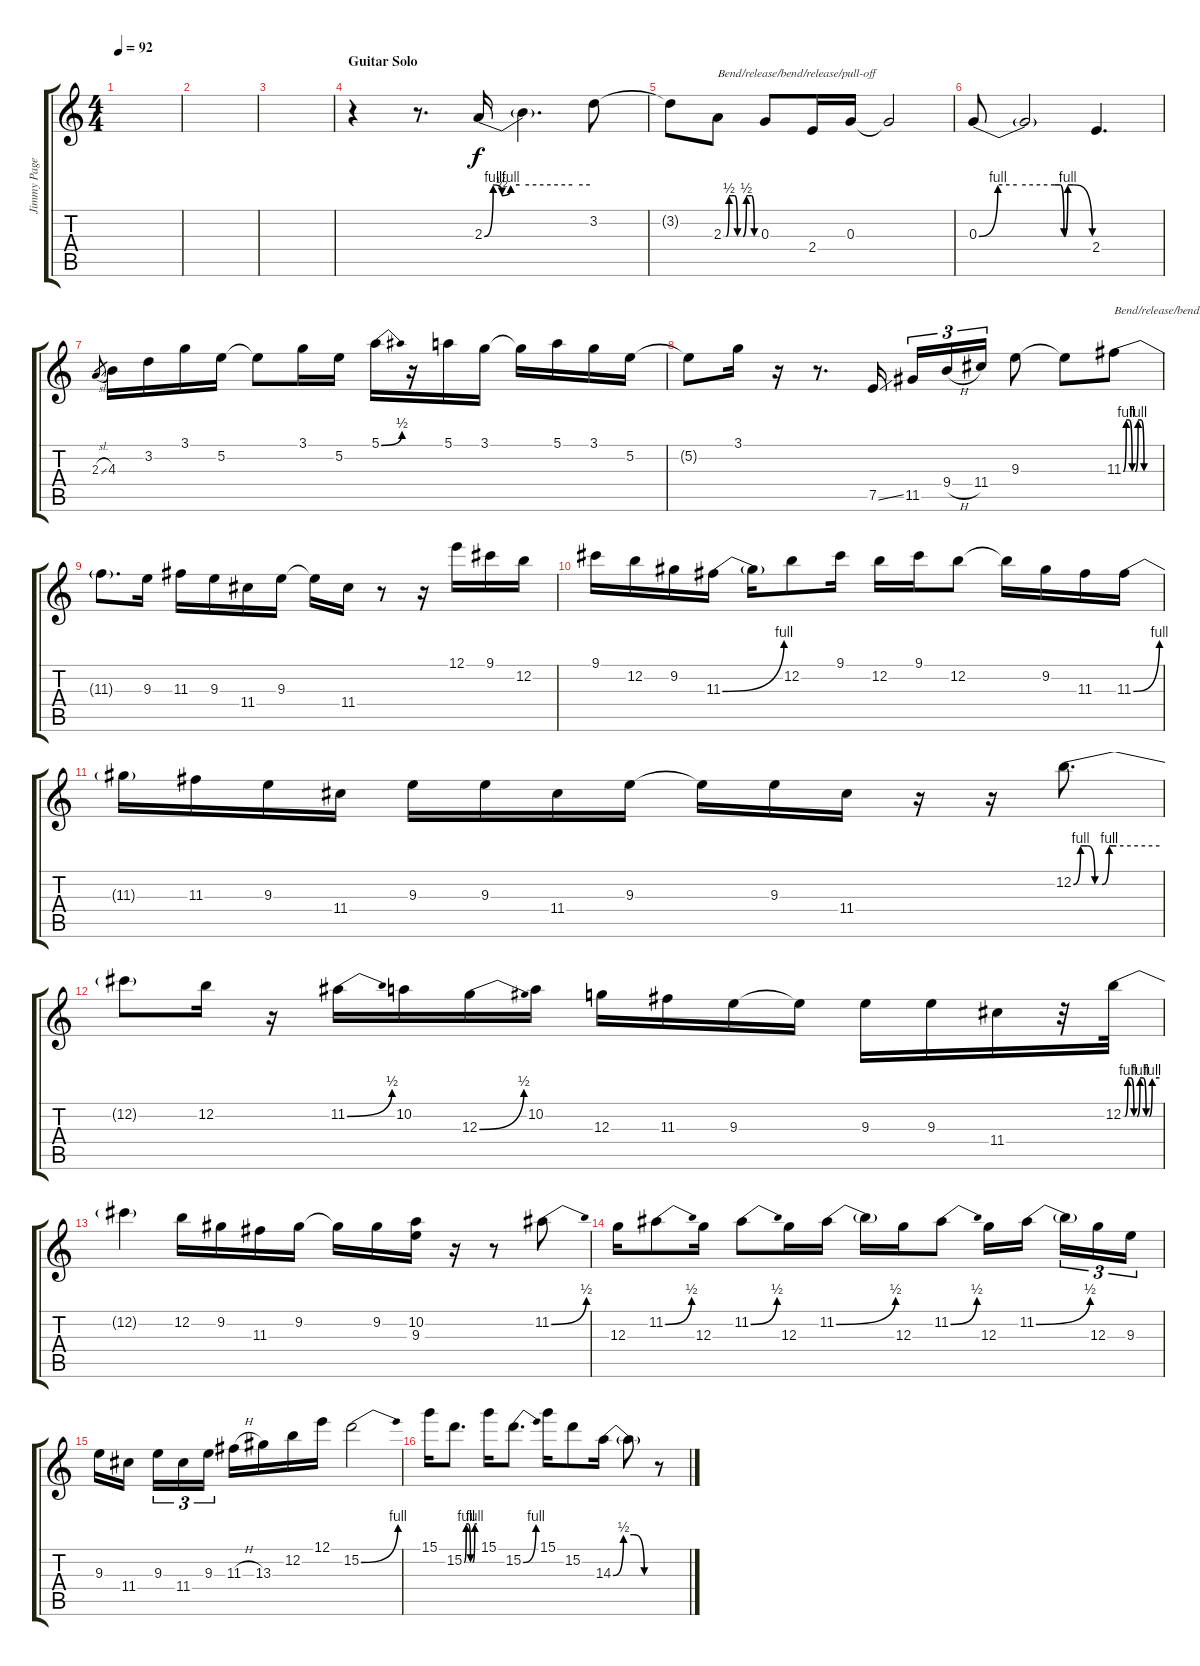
\track ("Jimmy Page 1" "Jimmy Page") {instrument distortionguitar}
\staff {score tabs}
\tuning (E4 B3 G3 D3 A2 E2) {hide}
\ts (4 4)
\tempo 92
\clef g2
\ks c
|
|
|
\section ("" "Guitar Solo")
r.4{volume 16} r.8{d} 2.3{be (custom 0 0 5 4 10 2 15 4 20 4 50 4 60 4)}.16 2.3{t}.4{d} 3.2.8 |
3.2{t}.8 2.3{be (custom 0 0 5 0 10 2 15 2 20 2 25 0 30 0 35 0 41 2 45 2 50 2 55 0 60 0)}.8{txt "Bend/release/bend/release/pull-off" instrument distortionguitar} 0.3.8 2.4.16 0.3.16 0.3{t}.2 |
0.3{be (custom 0 0 10 4 20 4 40 4 43 4 45 0 47 4 50 4 60 0)}.8 0.3{t}.2 2.4.4{d} |
2.3{sl}.8{gr} 4.3.16 3.2.16 3.1.16 5.2.16 5.2{t}.8 3.1.16 5.2.16 5.1{be (bend 0 0 60 2)}.16 r.16 5.1.16 3.1.16 3.1{t}.16 5.1.16 3.1.16 5.2.16 |
5.2{t}.8 3.1.16 r.16 r.8{d} 7.5{ss}.16 11.5.16{tu (3 2)} 9.4{h}.16{tu (3 2)} 11.4.16{tu (3 2)} 9.3.8 9.3{t}.8 11.3{be (custom 0 0 5 4 10 4 15 0 20 0 25 4 30 4 35 0 50 0 60 0)}.8{txt "Bend/release/bend/release/pull-off"} |
11.3{t}.8{d} 9.3.16 11.3.16 9.3.16 11.4.16 9.3.16 9.3{t}.16 11.4.16 r.8 r.16 12.1.16 9.1.16 12.2.16 |
9.1.16 12.2.16 9.2.16 11.3{be (bend 0 0 60 4)}.16 11.3{t}.16 12.2.8 9.1.16 12.2.16 9.1.16 12.2.8 12.2{t}.16 9.2.16 11.3.16 11.3{be (bend 0 0 60 4)}.16 |
11.3{t}.16 11.3.16 9.3.16 11.4.16 9.3.16 9.3.16 11.4.16 9.3.16 9.3{t}.16 9.3.16 11.4.16 r.16 r.16 12.2{be (custom 0 0 5 4 10 4 15 0 20 0 25 4 30 4 50 4 60 4)}.8{d} |
12.2{t}.8 12.2.16 r.16 11.2{be (bend 0 0 60 2)}.16 10.2.16 12.3{be (bend 0 0 60 2)}.16 10.2.16 12.3.16 11.3.16 9.3.16 9.3{t}.16 9.3.16 9.3.16 11.4.16 r.32 12.2{be (custom 0 0 3 0 8 4 13 4 18 0 23 0 28 4 33 4 38 0 43 0 48 4 60 4)}.32 |
12.2{t}.4 12.2.16 9.2.16 11.3.16 9.2.16 9.2{t}.16 9.2.16 (10.2 9.3).16 r.16 r.8 11.2{be (bend 0 0 60 2)}.8 |
12.3.16 11.2{be (bend 0 0 60 2)}.8 12.3.16 11.2{be (bend 0 0 60 2)}.8 12.3.16 11.2{be (bend 0 0 60 2)}.16 11.2{t}.16 12.3.16 11.2{be (bend 0 0 60 2)}.8 12.3.16 11.2{be (bend 0 0 60 2)}.16{beam splitsecondary} 11.2{t}.16{tu (3 2)} 12.3.16{tu (3 2)} 9.3.16{tu (3 2)} |
9.3.16 11.4.16{beam splitsecondary} 9.3.16{tu (3 2)} 11.4.16{tu (3 2)} 9.3.16{tu (3 2)} 11.3{h}.16 13.3.16 12.2.16 12.1.16 15.2{be (bend 0 0 60 4)}.2 |
15.1.16 15.2{be (custom 0 0 10 4 20 4 30 0 40 0 50 4 60 4)}.8{d} 15.1.16 15.2{be (bend 0 0 60 4)}.8{d} 15.1.16 15.2.8 14.3{be (custom 0 0 15 2 30 2 45 0 60 0)}.16 14.3{t}.8 r.8
